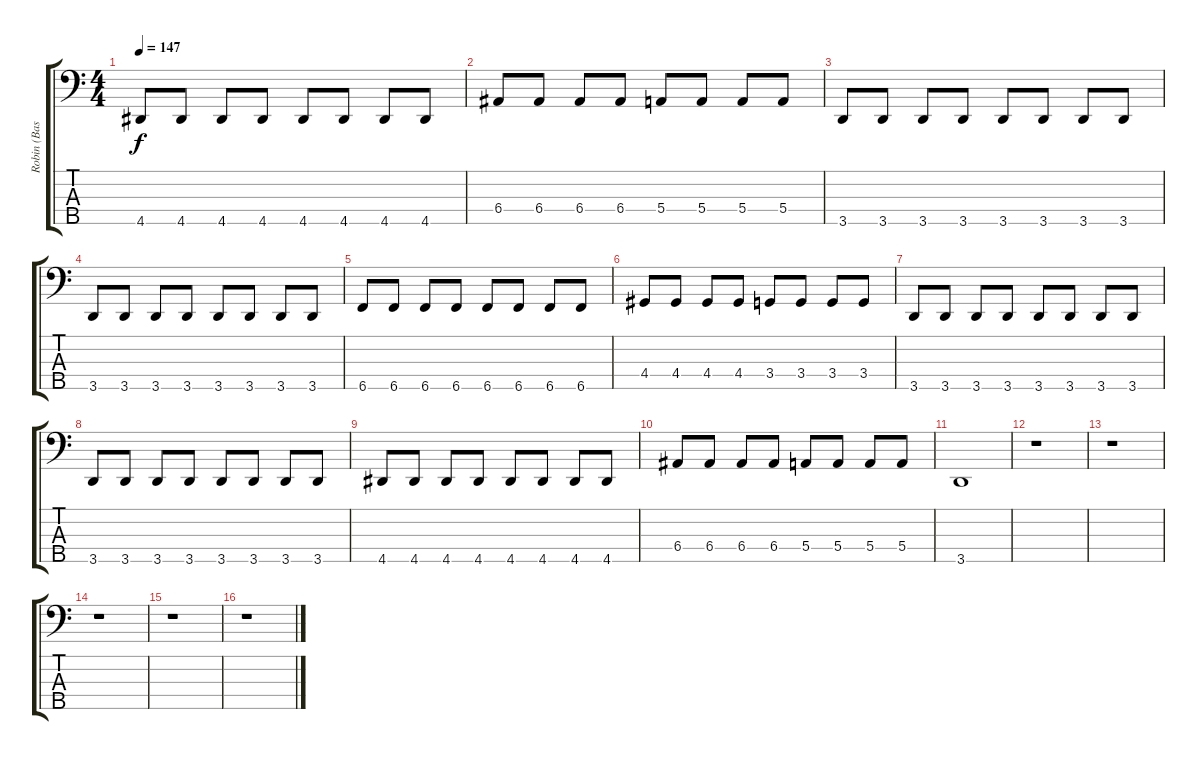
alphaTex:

\track ("Robin (Bass)" "Robin (Bas") {instrument electricbasspick}
\staff {score tabs}
\tuning (G2 D2 A1 E1 B0) {hide}
\ts (4 4)
\tempo 147
\clef f4
\ks c
4.5.8{dy f} 4.5.8 4.5.8 4.5.8 4.5.8 4.5.8 4.5.8 4.5.8 |
6.4.8 6.4.8 6.4.8 6.4.8 5.4.8 5.4.8 5.4.8 5.4.8 |
3.5.8 3.5.8 3.5.8 3.5.8 3.5.8 3.5.8 3.5.8 3.5.8 |
3.5.8 3.5.8 3.5.8 3.5.8 3.5.8 3.5.8 3.5.8 3.5.8 |
6.5.8 6.5.8 6.5.8 6.5.8 6.5.8 6.5.8 6.5.8 6.5.8 |
4.4.8 4.4.8 4.4.8 4.4.8 3.4.8 3.4.8 3.4.8 3.4.8 |
3.5.8 3.5.8 3.5.8 3.5.8 3.5.8 3.5.8 3.5.8 3.5.8 |
3.5.8 3.5.8 3.5.8 3.5.8 3.5.8 3.5.8 3.5.8 3.5.8 |
4.5.8 4.5.8 4.5.8 4.5.8 4.5.8 4.5.8 4.5.8 4.5.8 |
6.4.8 6.4.8 6.4.8 6.4.8 5.4.8 5.4.8 5.4.8 5.4.8 |
3.5.1 |
r.1 |
r.1 |
r.1 |
r.1 |
r.1
